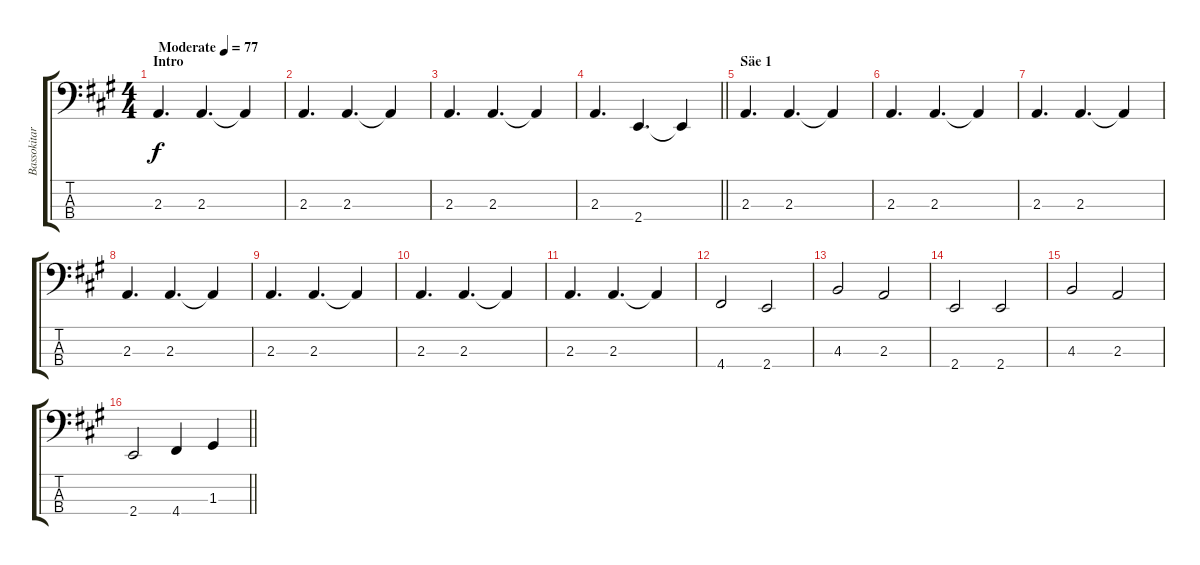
\track ("Bassokitara" "Bassokitar") {instrument slapbass1}
\staff {score tabs}
\tuning (F2 C2 G1 D1) {hide}
\ts (4 4)
\section ("" "Intro")
\tempo (77 "Moderate")
\clef f4
\ks a
2.3.4{d dy f instrument slapbass1} 2.3.4{d} 2.3{t}.4 |
2.3.4{d} 2.3.4{d} 2.3{t}.4 |
2.3.4{d} 2.3.4{d} 2.3{t}.4 |
\barLineRight lightlight
2.3.4{d} 2.4.4{d} 2.4{t}.4 |
\section ("" "Säe 1")
2.3.4{d} 2.3.4{d} 2.3{t}.4 |
2.3.4{d} 2.3.4{d} 2.3{t}.4 |
2.3.4{d} 2.3.4{d} 2.3{t}.4 |
2.3.4{d} 2.3.4{d} 2.3{t}.4 |
2.3.4{d} 2.3.4{d} 2.3{t}.4 |
2.3.4{d} 2.3.4{d} 2.3{t}.4 |
2.3.4{d} 2.3.4{d} 2.3{t}.4 |
4.4.2 2.4.2 |
4.3.2 2.3.2 |
2.4.2 2.4.2 |
4.3.2 2.3.2 |
\barLineRight lightlight
2.4.2 4.4.4 1.3.4
